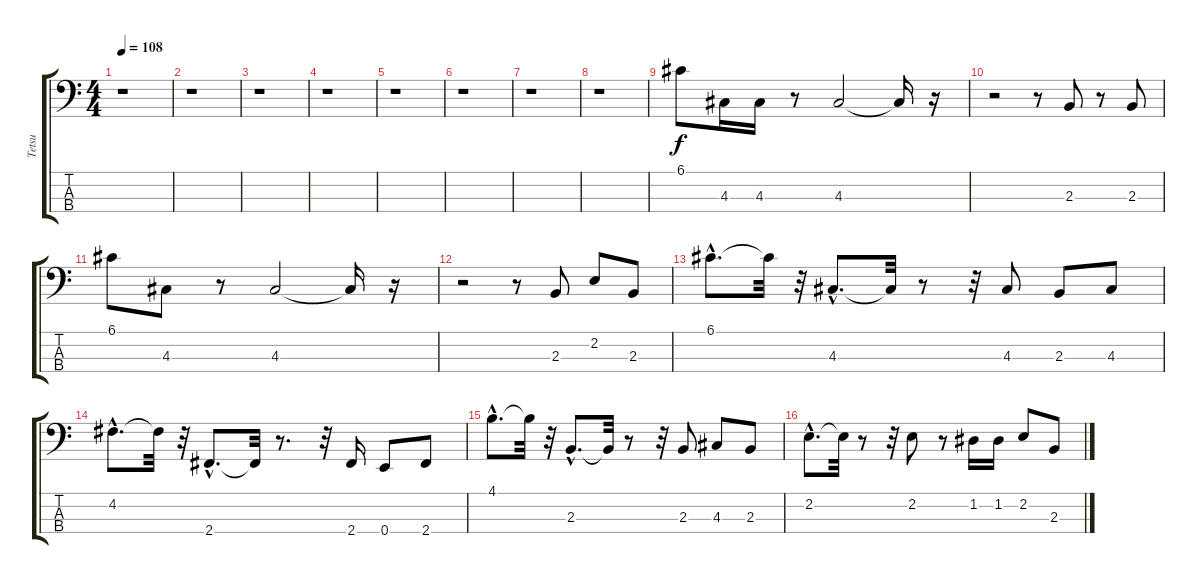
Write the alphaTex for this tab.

\track ("Tetsu" "Tetsu") {instrument electricbasspick}
\staff {score tabs}
\tuning (G2 D2 A1 E1) {hide}
\ts (4 4)
\tempo 108
\clef f4
\ks c
r.1{dy f instrument electricbasspick} |
r.1 |
r.1 |
r.1 |
r.1 |
r.1 |
r.1 |
r.1 |
6.1.8{balance 7} 4.3.16 4.3.16 r.8 4.3.2 4.3{t}.16 r.16 |
r.2 r.8 2.3.8 r.8 2.3.8 |
6.1.8 4.3.8 r.8 4.3.2 4.3{t}.16 r.16 |
r.2 r.8 2.3.8 2.2.8 2.3.8 |
6.1{hac}.8{d} 6.1{t}.32 r.32 4.3{hac}.8{d} 4.3{t}.32 r.8 r.32 4.3.8 2.3.8 4.3.8 |
4.2{hac}.8{d} 4.2{t}.32 r.32 2.4{hac}.8{d} 2.4{t}.32 r.8{d} r.32 2.4.16 0.4.8 2.4.8 |
4.1{hac}.8{d} 4.1{t}.32 r.32 2.3{hac}.8{d} 2.3{t}.32 r.8 r.32 2.3.8 4.3.8 2.3.8 |
2.2{hac}.8{d} 2.2{t}.32 r.8 r.32 2.2.8 r.8 1.2.16 1.2.16 2.2.8 2.3.8
